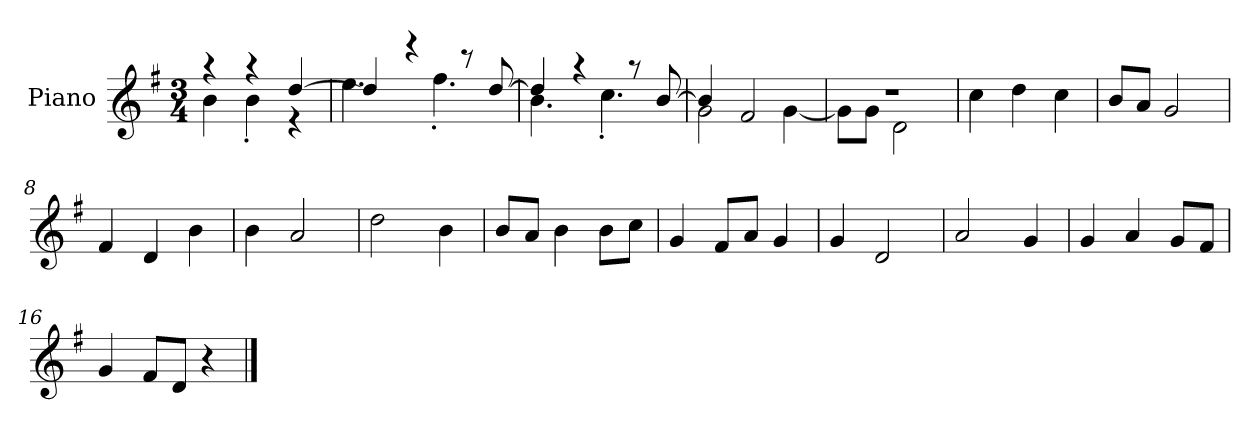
**kern
*part1
*staff1
*I"Piano
*I'P-no
*clefG2
*k[f#]
*M3/4
*MM178
=1
*^
4r	4b\
4r	4b'\
[4dd/	4r
=2	=2
4dd/]	4.ee\
4r	.
.	4.ff#'\
8r	.
[8dd/	.
=3	=3
4dd/]	4.b\
4r	.
.	4.cc'\
8r	.
[8b/	.
=4	=4
4b/]	2g\
2f#/	.
.	[4g\
=5	=5
2.r	8g\L]
.	8g\J
.	2d\
*v	*v
=6
4cc\
4dd\
4cc\
=7
8b/L
8a/J
2g/
=8
4f#/
4d/
4b\
=9
4b\
2a/
!!LO:LB:g=z
=10
2dd\
4b\
=11
8b/L
8a/J
4b\
8b\L
8cc\J
=12
4g/
8f#/L
8a/J
4g/
=13
4g/
2d/
=14
2a/
4g/
=15
4g/
4a/
8g/L
8f#/J
=16
4g/
8f#/L
8d/J
4r
==
*-
